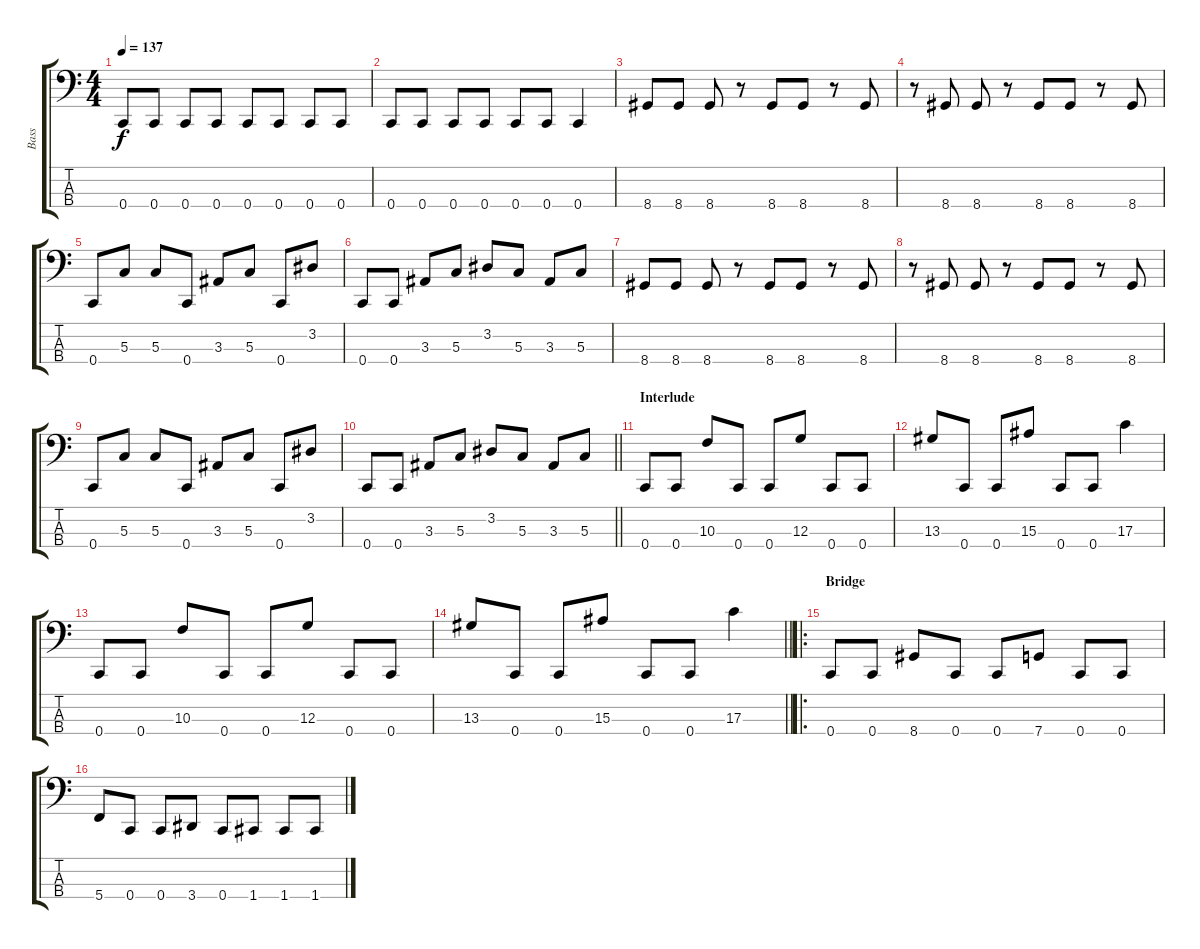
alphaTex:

\track ("Bass" "Bass") {instrument electricbassfinger}
\staff {score tabs}
\tuning (F2 C2 G1 C1) {hide}
\ts (4 4)
\tempo 137
\clef f4
\ks c
0.4.8{dy f} 0.4.8 0.4.8 0.4.8 0.4.8 0.4.8 0.4.8 0.4.8 |
0.4.8 0.4.8 0.4.8 0.4.8 0.4.8 0.4.8 0.4.4 |
8.4.8 8.4.8 8.4.8 r.8 8.4.8 8.4.8 r.8 8.4.8 |
r.8 8.4.8 8.4.8 r.8 8.4.8 8.4.8 r.8 8.4.8 |
0.4.8 5.3.8 5.3.8 0.4.8 3.3.8 5.3.8 0.4.8 3.2.8 |
0.4.8 0.4.8 3.3.8 5.3.8 3.2.8 5.3.8 3.3.8 5.3.8 |
8.4.8 8.4.8 8.4.8 r.8 8.4.8 8.4.8 r.8 8.4.8 |
r.8 8.4.8 8.4.8 r.8 8.4.8 8.4.8 r.8 8.4.8 |
0.4.8 5.3.8 5.3.8 0.4.8 3.3.8 5.3.8 0.4.8 3.2.8 |
\barLineRight lightlight
0.4.8 0.4.8 3.3.8 5.3.8 3.2.8 5.3.8 3.3.8 5.3.8 |
\section ("" "Interlude")
0.4.8 0.4.8 10.3.8 0.4.8 0.4.8 12.3.8 0.4.8 0.4.8 |
13.3.8 0.4.8 0.4.8 15.3.8 0.4.8 0.4.8 17.3.4 |
0.4.8 0.4.8 10.3.8 0.4.8 0.4.8 12.3.8 0.4.8 0.4.8 |
\barLineRight lightlight
13.3.8 0.4.8 0.4.8 15.3.8 0.4.8 0.4.8 17.3.4 |
\ro
\section ("" "Bridge")
0.4.8 0.4.8 8.4.8 0.4.8 0.4.8 7.4.8 0.4.8 0.4.8 |
5.4.8 0.4.8 0.4.8 3.4.8 0.4.8 1.4.8 1.4.8 1.4.8
